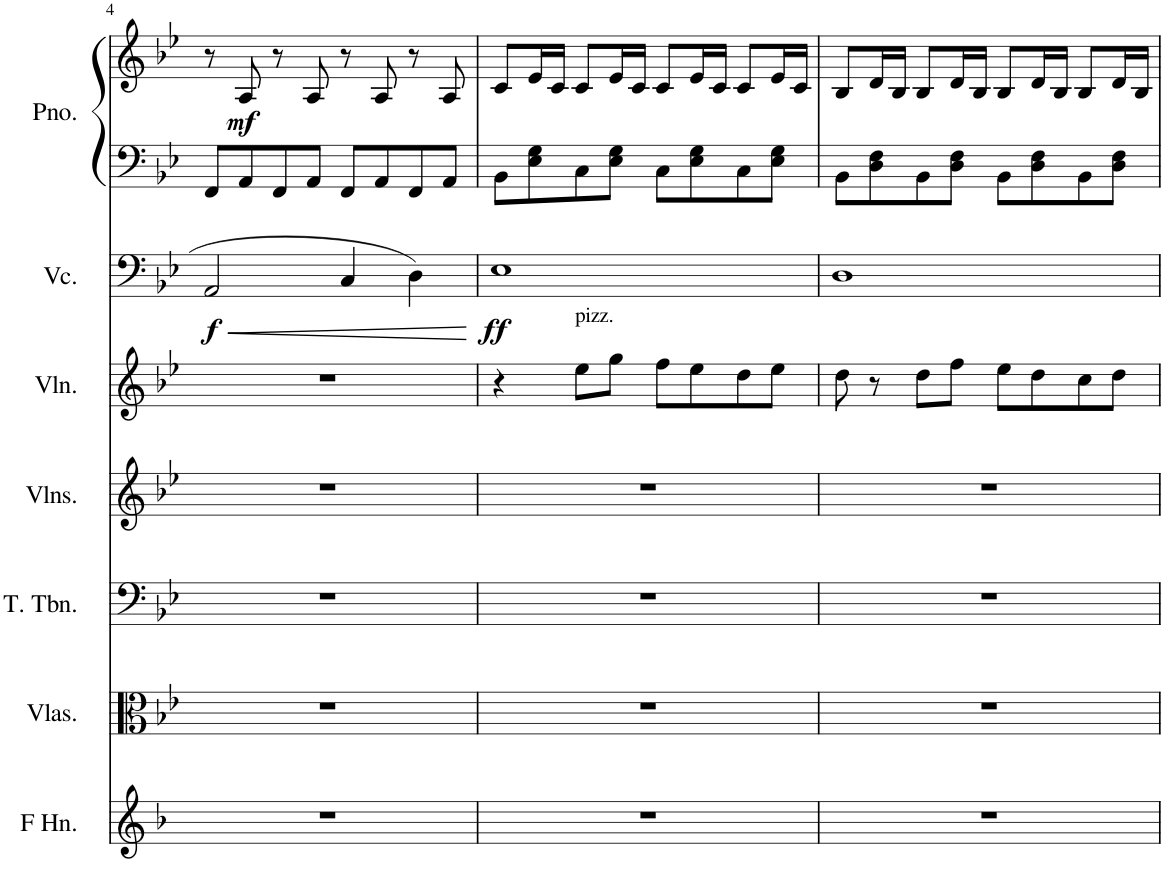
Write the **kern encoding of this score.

**kern	**kern	**kern	**kern	**kern	**kern	**dynam	**kern	**kern	**dynam
*part7	*part6	*part5	*part4	*part3	*part2	*part2	*part1	*part1	*part1
*staff8	*staff7	*staff6	*staff5	*staff4	*staff3	*staff3	*staff2	*staff1	*staff1/2
*I"Horn in F	*I"Violas	*I"Tenor Trombone	*I"Violins	*I"Violin	*I"Violoncello	*	*I"Piano	*	*
*	*I'Vlas.	*I'T. Tbn.	*I'Vlns.	*I'Vln.	*I'Vc.	*	*I'Pno.	*	*
!!LO:PB:g=z
*clefG2	*clefC3	*clefF4	*clefG2	*clefG2	*clefF4	*	*clefF4	*clefG2	*
*Trd4c7	*	*	*	*	*	*	*	*	*
*k[b-]	*k[b-e-]	*k[b-e-]	*k[b-e-]	*k[b-e-]	*k[b-e-]	*	*k[b-e-]	*k[b-e-]	*
*M4/4	*M4/4	*M4/4	*M4/4	*M4/4	*M4/4	*	*M4/4	*M4/4	*
=4	=4	=4	=4	=4	=4	=4	=4	=4	=4
!	!	!	!	!	!	!LO:HP:b	!	!	!
!	!	!	!	!	!	!LO:DY:n=1:b	!	!	!
1r	1r	1r	1r	1r	2AA/	< f	8FF/L	8r	.
!	!	!	!	!	!	!	!	!	!LO:DY:b
.	.	.	.	.	.	.	8AA/	8A/	mf
.	.	.	.	.	.	.	8FF/	8r	.
.	.	.	.	.	.	.	8AA/J	8A/	.
.	.	.	.	.	4C/	.	8FF/L	8r	.
.	.	.	.	.	.	.	8AA/	8A/	.
.	.	.	.	.	4D\	.	8FF/	8r	.
.	.	.	.	.	.	.	8AA/J	8A/	.
.	.	.	.	.	.	[	.	.	.
=5	=5	=5	=5	=5	=5	=5	=5	=5	=5
!	!	!	!	!	!	!LO:DY:b	!	!	!
1r	1r	1r	1r	4r	1E-	ff	8BB-\L	8c/L	.
.	.	.	.	.	.	.	8E-\ 8G\	16e-/L	.
.	.	.	.	.	.	.	.	16c/JJ	.
!	!	!	!	!LO:TX:a:t=pizz.	!	!	!	!	!
.	.	.	.	8ee-\L	.	.	8C\	8c/L	.
.	.	.	.	8gg\J	.	.	8E-\ 8G\J	16e-/L	.
.	.	.	.	.	.	.	.	16c/JJ	.
.	.	.	.	8ff\L	.	.	8C\L	8c/L	.
.	.	.	.	8ee-\	.	.	8E-\ 8G\	16e-/L	.
.	.	.	.	.	.	.	.	16c/JJ	.
.	.	.	.	8dd\	.	.	8C\	8c/L	.
.	.	.	.	8ee-\J	.	.	8E-\ 8G\J	16e-/L	.
.	.	.	.	.	.	.	.	16c/JJ	.
=6	=6	=6	=6	=6	=6	=6	=6	=6	=6
1r	1r	1r	1r	8dd\	1D	.	8BB-\L	8B-/L	.
.	.	.	.	8r	.	.	8D\ 8F\	16d/L	.
.	.	.	.	.	.	.	.	16B-/JJ	.
.	.	.	.	8dd\L	.	.	8BB-\	8B-/L	.
.	.	.	.	8ff\J	.	.	8D\ 8F\J	16d/L	.
.	.	.	.	.	.	.	.	16B-/JJ	.
.	.	.	.	8ee-\L	.	.	8BB-\L	8B-/L	.
.	.	.	.	8dd\	.	.	8D\ 8F\	16d/L	.
.	.	.	.	.	.	.	.	16B-/JJ	.
.	.	.	.	8cc\	.	.	8BB-\	8B-/L	.
.	.	.	.	8dd\J	.	.	8D\ 8F\J	16d/L	.
.	.	.	.	.	.	.	.	16B-/JJ	.
=	=	=	=	=	=	=	=	=	=
*-	*-	*-	*-	*-	*-	*-	*-	*-	*-
